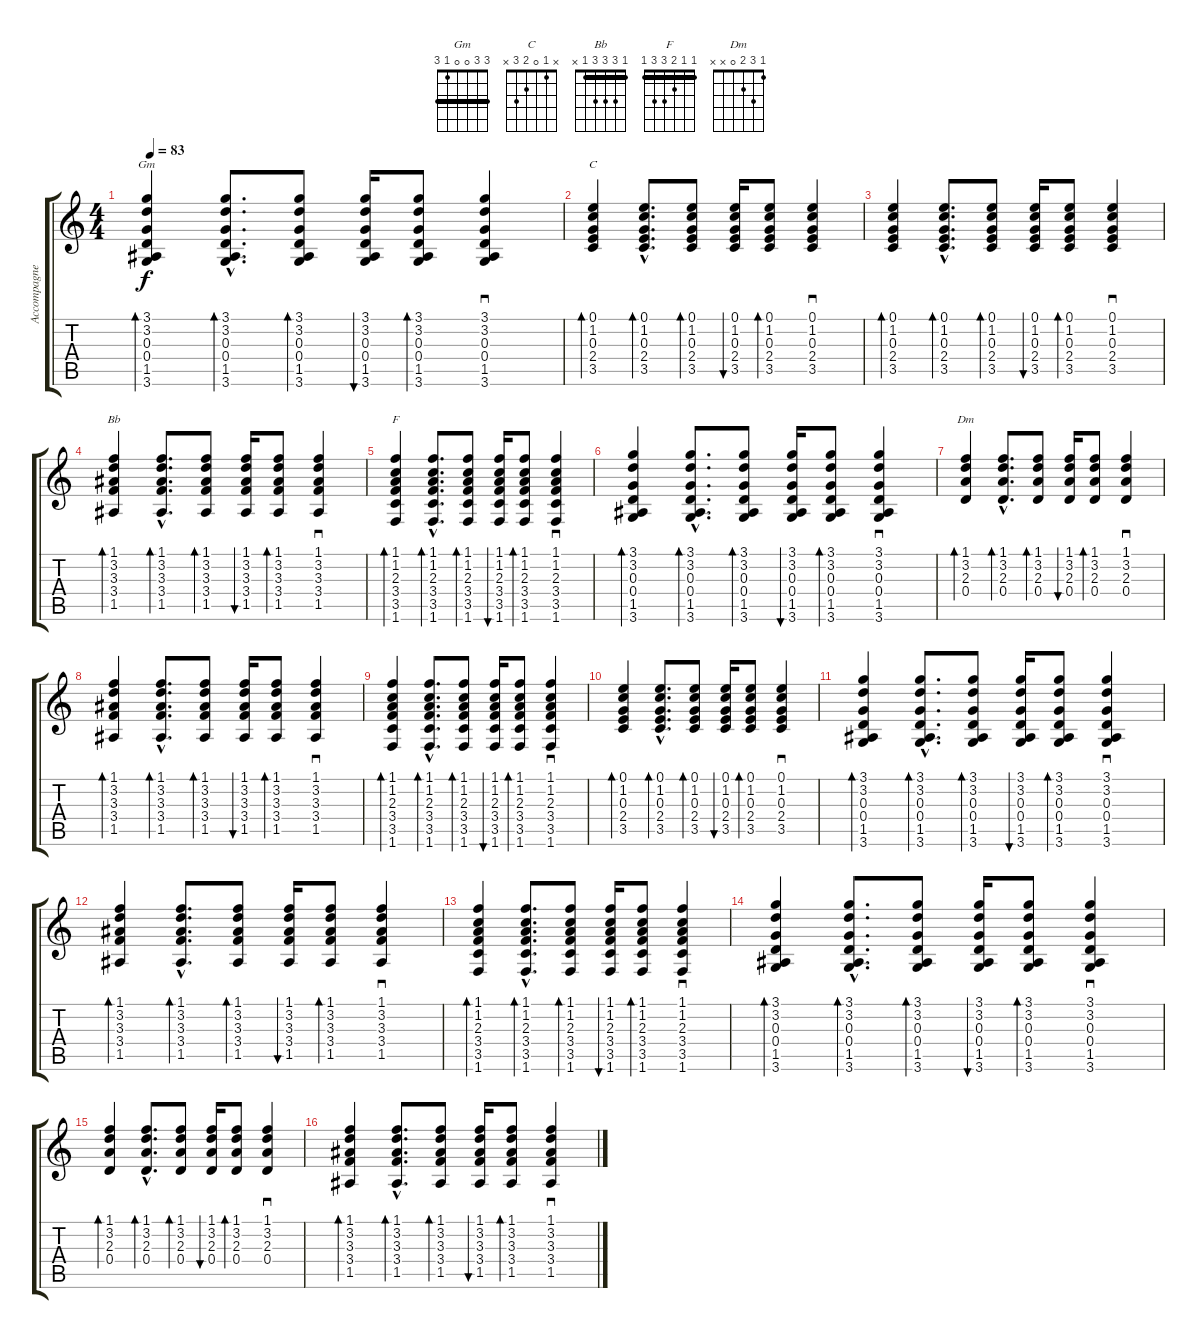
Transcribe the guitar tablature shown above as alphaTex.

\track ("Accompagnement" "Accompagne") {instrument acousticguitarnylon}
\staff {score tabs}
\tuning (E4 B3 G3 D3 A2 E2) {hide}
\chord ("Gm" 3 3 0 0 1 3) {barre 3}
\chord ("C" x 1 0 2 3 x)
\chord ("Bb" 1 3 3 3 1 x) {barre 1}
\chord ("F" 1 1 2 3 3 1) {barre 1}
\chord ("Dm" 1 3 2 0 x x)
\ts (4 4)
\tempo 83
\clef g2
\ks c
(3.1 3.2 0.3 0.4 1.5 3.6).4{bd 30 ch "Gm" dy f} (3.1{hac} 3.2{hac} 0.3{hac} 0.4{hac} 1.5{hac} 3.6{hac}).8{d bd 30} (3.1 3.2 0.3 0.4 1.5 3.6).8{bd 30} (3.1 3.2 0.3 0.4 1.5 3.6).16{bu 30} (3.1 3.2 0.3 0.4 1.5 3.6).8{bd 30} (3.1 3.2 0.3 0.4 1.5 3.6).4{sd} |
(0.1 1.2 0.3 2.4 3.5).4{bd 30 ch "C"} (0.1{hac} 1.2{hac} 0.3{hac} 2.4{hac} 3.5{hac}).8{d bd 30} (0.1 1.2 0.3 2.4 3.5).8{bd 30} (0.1 1.2 0.3 2.4 3.5).16{bu 30} (0.1 1.2 0.3 2.4 3.5).8{bd 30} (0.1 1.2 0.3 2.4 3.5).4{sd} |
(0.1 1.2 0.3 2.4 3.5).4{bd 30} (0.1{hac} 1.2{hac} 0.3{hac} 2.4{hac} 3.5{hac}).8{d bd 30} (0.1 1.2 0.3 2.4 3.5).8{bd 30} (0.1 1.2 0.3 2.4 3.5).16{bu 30} (0.1 1.2 0.3 2.4 3.5).8{bd 30} (0.1 1.2 0.3 2.4 3.5).4{sd} |
(1.1 3.2 3.3 3.4 1.5).4{bd 30 ch "Bb"} (1.1{hac} 3.2{hac} 3.3{hac} 3.4{hac} 1.5{hac}).8{d bd 30} (1.1 3.2 3.3 3.4 1.5).8{bd 30} (1.1 3.2 3.3 3.4 1.5).16{bu 30} (1.1 3.2 3.3 3.4 1.5).8{bd 30} (1.1 3.2 3.3 3.4 1.5).4{sd} |
(1.1 1.2 2.3 3.4 3.5 1.6).4{bd 30 ch "F"} (1.1{hac} 1.2{hac} 2.3{hac} 3.4{hac} 3.5{hac} 1.6{hac}).8{d bd 30} (1.1 1.2 2.3 3.4 3.5 1.6).8{bd 30} (1.1 1.2 2.3 3.4 3.5 1.6).16{bu 30} (1.1 1.2 2.3 3.4 3.5 1.6).8{bd 30} (1.1 1.2 2.3 3.4 3.5 1.6).4{sd} |
(3.1 3.2 0.3 0.4 1.5 3.6).4{bd 30} (3.1{hac} 3.2{hac} 0.3{hac} 0.4{hac} 1.5{hac} 3.6{hac}).8{d bd 30} (3.1 3.2 0.3 0.4 1.5 3.6).8{bd 30} (3.1 3.2 0.3 0.4 1.5 3.6).16{bu 30} (3.1 3.2 0.3 0.4 1.5 3.6).8{bd 30} (3.1 3.2 0.3 0.4 1.5 3.6).4{sd} |
(1.1 3.2 2.3 0.4).4{bd 30 ch "Dm"} (1.1{hac} 3.2{hac} 2.3{hac} 0.4{hac}).8{d bd 30} (1.1 3.2 2.3 0.4).8{bd 30} (1.1 3.2 2.3 0.4).16{bu 30} (1.1 3.2 2.3 0.4).8{bd 30} (1.1 3.2 2.3 0.4).4{sd} |
(1.1 3.2 3.3 3.4 1.5).4{bd 30} (1.1{hac} 3.2{hac} 3.3{hac} 3.4{hac} 1.5{hac}).8{d bd 30} (1.1 3.2 3.3 3.4 1.5).8{bd 30} (1.1 3.2 3.3 3.4 1.5).16{bu 30} (1.1 3.2 3.3 3.4 1.5).8{bd 30} (1.1 3.2 3.3 3.4 1.5).4{sd} |
(1.1 1.2 2.3 3.4 3.5 1.6).4{bd 30} (1.1{hac} 1.2{hac} 2.3{hac} 3.4{hac} 3.5{hac} 1.6{hac}).8{d bd 30} (1.1 1.2 2.3 3.4 3.5 1.6).8{bd 30} (1.1 1.2 2.3 3.4 3.5 1.6).16{bu 30} (1.1 1.2 2.3 3.4 3.5 1.6).8{bd 30} (1.1 1.2 2.3 3.4 3.5 1.6).4{sd} |
(0.1 1.2 0.3 2.4 3.5).4{bd 30} (0.1{hac} 1.2{hac} 0.3{hac} 2.4{hac} 3.5{hac}).8{d bd 30} (0.1 1.2 0.3 2.4 3.5).8{bd 30} (0.1 1.2 0.3 2.4 3.5).16{bu 30} (0.1 1.2 0.3 2.4 3.5).8{bd 30} (0.1 1.2 0.3 2.4 3.5).4{sd} |
(3.1 3.2 0.3 0.4 1.5 3.6).4{bd 30} (3.1{hac} 3.2{hac} 0.3{hac} 0.4{hac} 1.5{hac} 3.6{hac}).8{d bd 30} (3.1 3.2 0.3 0.4 1.5 3.6).8{bd 30} (3.1 3.2 0.3 0.4 1.5 3.6).16{bu 30} (3.1 3.2 0.3 0.4 1.5 3.6).8{bd 30} (3.1 3.2 0.3 0.4 1.5 3.6).4{sd} |
(1.1 3.2 3.3 3.4 1.5).4{bd 30} (1.1{hac} 3.2{hac} 3.3{hac} 3.4{hac} 1.5{hac}).8{d bd 30} (1.1 3.2 3.3 3.4 1.5).8{bd 30} (1.1 3.2 3.3 3.4 1.5).16{bu 30} (1.1 3.2 3.3 3.4 1.5).8{bd 30} (1.1 3.2 3.3 3.4 1.5).4{sd} |
(1.1 1.2 2.3 3.4 3.5 1.6).4{bd 30} (1.1{hac} 1.2{hac} 2.3{hac} 3.4{hac} 3.5{hac} 1.6{hac}).8{d bd 30} (1.1 1.2 2.3 3.4 3.5 1.6).8{bd 30} (1.1 1.2 2.3 3.4 3.5 1.6).16{bu 30} (1.1 1.2 2.3 3.4 3.5 1.6).8{bd 30} (1.1 1.2 2.3 3.4 3.5 1.6).4{sd} |
(3.1 3.2 0.3 0.4 1.5 3.6).4{bd 30} (3.1{hac} 3.2{hac} 0.3{hac} 0.4{hac} 1.5{hac} 3.6{hac}).8{d bd 30} (3.1 3.2 0.3 0.4 1.5 3.6).8{bd 30} (3.1 3.2 0.3 0.4 1.5 3.6).16{bu 30} (3.1 3.2 0.3 0.4 1.5 3.6).8{bd 30} (3.1 3.2 0.3 0.4 1.5 3.6).4{sd} |
(1.1 3.2 2.3 0.4).4{bd 30} (1.1{hac} 3.2{hac} 2.3{hac} 0.4{hac}).8{d bd 30} (1.1 3.2 2.3 0.4).8{bd 30} (1.1 3.2 2.3 0.4).16{bu 30} (1.1 3.2 2.3 0.4).8{bd 30} (1.1 3.2 2.3 0.4).4{sd} |
(1.1 3.2 3.3 3.4 1.5).4{bd 30} (1.1{hac} 3.2{hac} 3.3{hac} 3.4{hac} 1.5{hac}).8{d bd 30} (1.1 3.2 3.3 3.4 1.5).8{bd 30} (1.1 3.2 3.3 3.4 1.5).16{bu 30} (1.1 3.2 3.3 3.4 1.5).8{bd 30} (1.1 3.2 3.3 3.4 1.5).4{sd}
